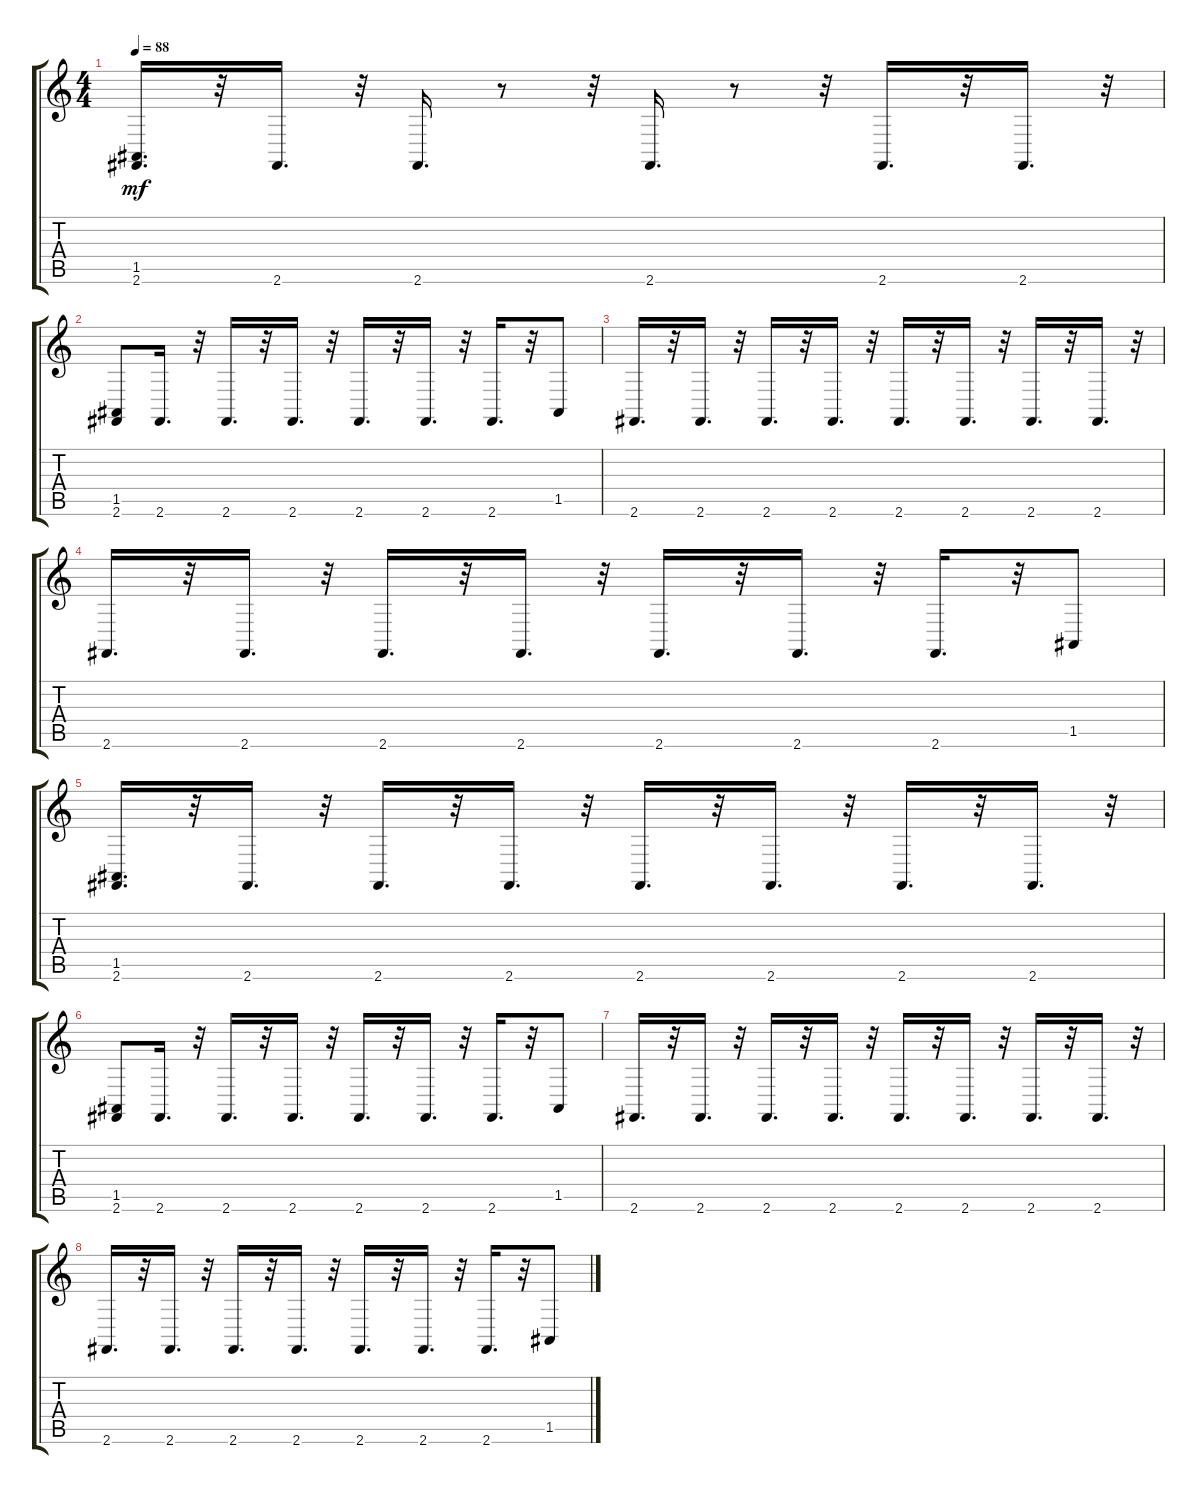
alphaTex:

\track "" {instrument applause}
\staff {score tabs}
\tuning (E4 B3 G3 D3 A2 E2) {hide}
\ts (4 4)
\tempo 88
\clef g2
\ks c
(1.5 2.6).16{d dy mf} r.32 2.6.16{d} r.32 2.6.16{d} r.8 r.32 2.6.16{d} r.8 r.32 2.6.16{d} r.32 2.6.16{d} r.32 |
(1.5 2.6).8 2.6.16{d} r.32 2.6.16{d} r.32 2.6.16{d} r.32 2.6.16{d} r.32 2.6.16{d} r.32 2.6.16{d} r.32 1.5.8 |
2.6.16{d} r.32 2.6.16{d} r.32 2.6.16{d} r.32 2.6.16{d} r.32 2.6.16{d} r.32 2.6.16{d} r.32 2.6.16{d} r.32 2.6.16{d} r.32 |
2.6.16{d} r.32 2.6.16{d} r.32 2.6.16{d} r.32 2.6.16{d} r.32 2.6.16{d} r.32 2.6.16{d} r.32 2.6.16{d} r.32 1.5.8 |
(1.5 2.6).16{d} r.32 2.6.16{d} r.32 2.6.16{d} r.32 2.6.16{d} r.32 2.6.16{d} r.32 2.6.16{d} r.32 2.6.16{d} r.32 2.6.16{d} r.32 |
(1.5 2.6).8 2.6.16{d} r.32 2.6.16{d} r.32 2.6.16{d} r.32 2.6.16{d} r.32 2.6.16{d} r.32 2.6.16{d} r.32 1.5.8 |
2.6.16{d} r.32 2.6.16{d} r.32 2.6.16{d} r.32 2.6.16{d} r.32 2.6.16{d} r.32 2.6.16{d} r.32 2.6.16{d} r.32 2.6.16{d} r.32 |
2.6.16{d} r.32 2.6.16{d} r.32 2.6.16{d} r.32 2.6.16{d} r.32 2.6.16{d} r.32 2.6.16{d} r.32 2.6.16{d} r.32 1.5.8
